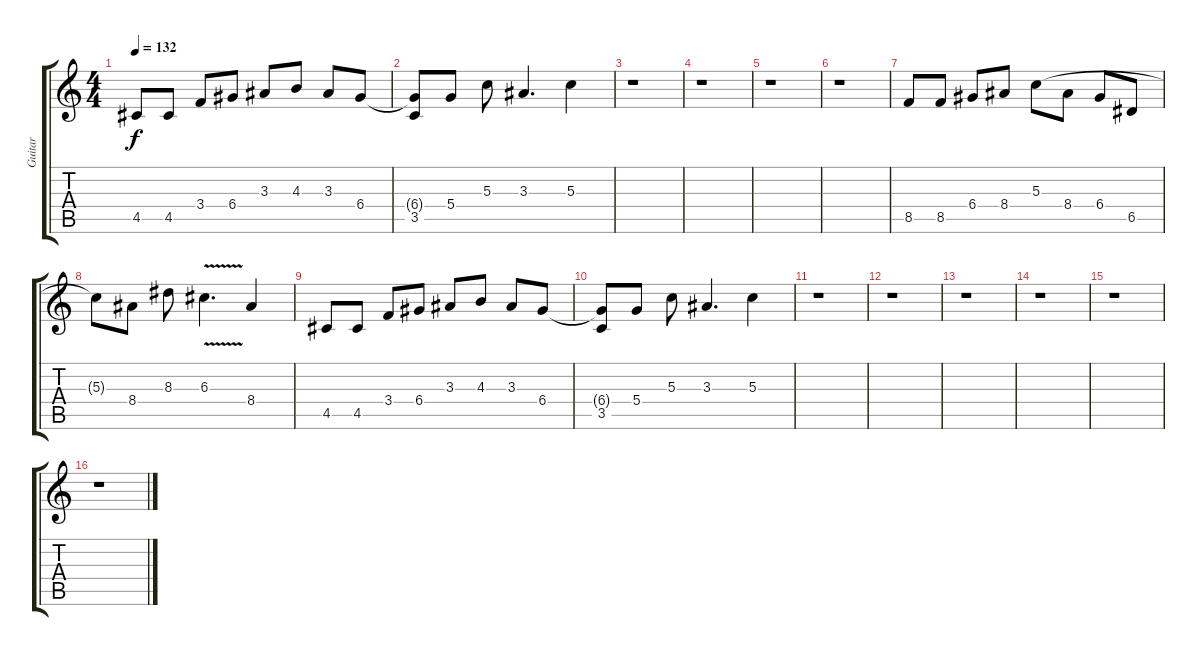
\track ("Guitar" "Guitar") {instrument overdrivenguitar}
\staff {score tabs}
\tuning (E4 B3 G3 D3 A2 E2) {hide}
\ts (4 4)
\tempo 132
\clef g2
\ks c
4.5.8{dy f} 4.5.8 3.4.8 6.4.8 3.3.8 4.3.8 3.3.8 6.4.8 |
(6.4{t} 3.5).8 5.4.8 5.3.8 3.3.4{d} 5.3.4 |
r.1 |
r.1 |
r.1 |
r.1 |
8.5.8 8.5.8 6.4.8 8.4.8 5.3.8 8.4.8 6.4.8 6.5.8 |
5.3{t}.8 8.4.8 8.3.8 6.3{v}.4{d} 8.4.4 |
4.5.8 4.5.8 3.4.8 6.4.8 3.3.8 4.3.8 3.3.8 6.4.8 |
(6.4{t} 3.5).8 5.4.8 5.3.8 3.3.4{d} 5.3.4 |
r.1 |
r.1 |
r.1 |
r.1 |
r.1 |
r.1
